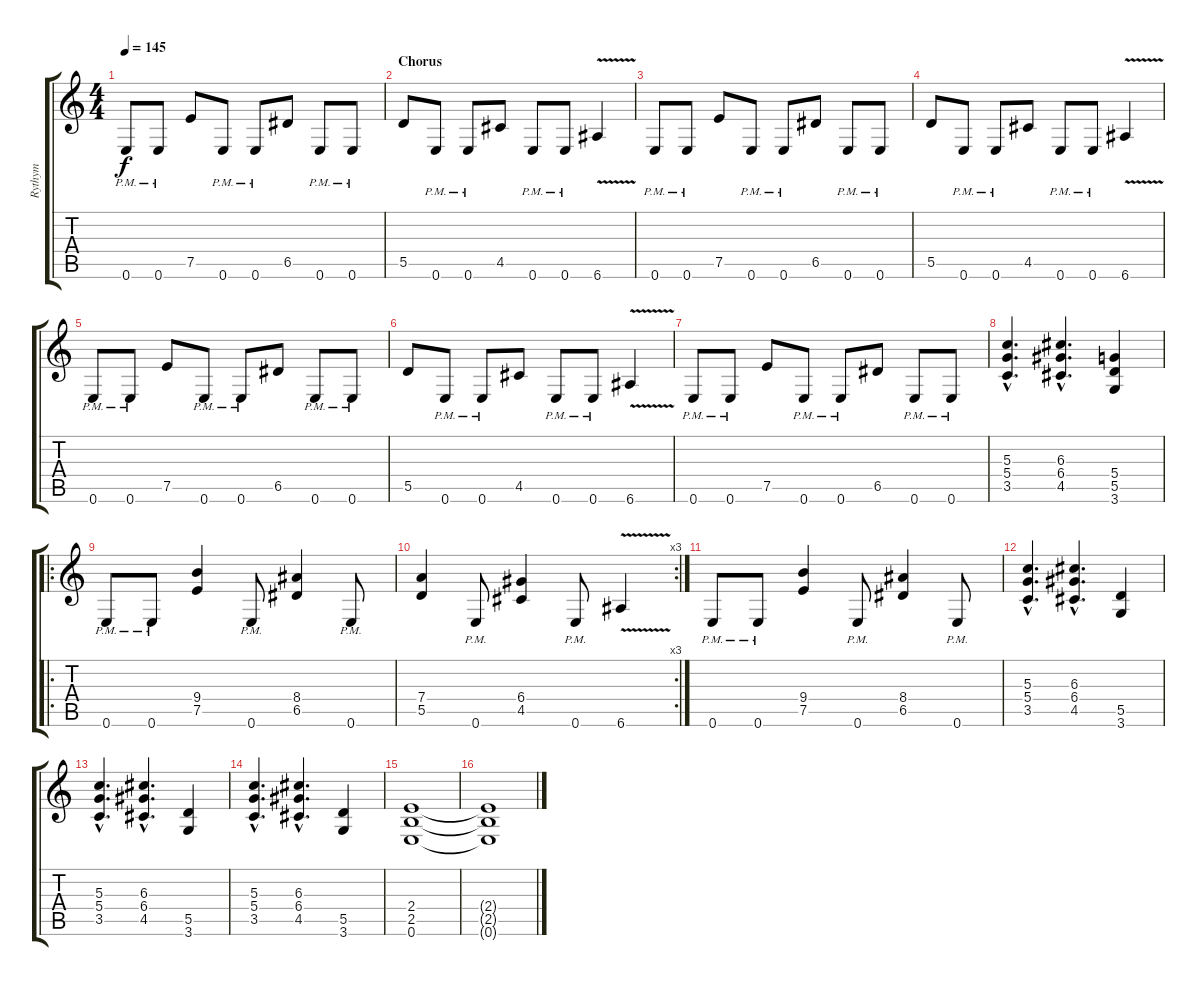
\track ("Rythym" "Rythym") {instrument distortionguitar}
\staff {score tabs}
\tuning (E4 B3 G3 D3 A2 E2) {hide}
\ts (4 4)
\tempo 145
\clef g2
\ks c
0.6{pm}.8{dy f} 0.6{pm}.8 7.5.8 0.6{pm}.8 0.6{pm}.8 6.5.8 0.6{pm}.8 0.6{pm}.8 |
\section ("" "Chorus")
5.5.8 0.6{pm}.8 0.6{pm}.8 4.5.8 0.6{pm}.8 0.6{pm}.8 6.6{v}.4 |
0.6{pm}.8 0.6{pm}.8 7.5.8 0.6{pm}.8 0.6{pm}.8 6.5.8 0.6{pm}.8 0.6{pm}.8 |
5.5.8 0.6{pm}.8 0.6{pm}.8 4.5.8 0.6{pm}.8 0.6{pm}.8 6.6{v}.4 |
0.6{pm}.8 0.6{pm}.8 7.5.8 0.6{pm}.8 0.6{pm}.8 6.5.8 0.6{pm}.8 0.6{pm}.8 |
5.5.8 0.6{pm}.8 0.6{pm}.8 4.5.8 0.6{pm}.8 0.6{pm}.8 6.6{v}.4 |
0.6{pm}.8 0.6{pm}.8 7.5.8 0.6{pm}.8 0.6{pm}.8 6.5.8 0.6{pm}.8 0.6{pm}.8 |
(5.3{hac} 5.4{hac} 3.5{hac}).4{d} (6.3{hac} 6.4{hac} 4.5{hac}).4{d} (5.4 5.5 3.6).4 |
\ro
0.6{pm}.8 0.6{pm}.8 (9.4 7.5).4 0.6{pm}.8 (8.4 6.5).4 0.6{pm}.8 |
\rc 3
(7.4 5.5).4 0.6{pm}.8 (6.4 4.5).4 0.6{pm}.8 6.6{v}.4 |
0.6{pm}.8 0.6{pm}.8 (9.4 7.5).4 0.6{pm}.8 (8.4 6.5).4 0.6{pm}.8 |
(5.3{hac} 5.4{hac} 3.5{hac}).4{d} (6.3{hac} 6.4{hac} 4.5{hac}).4{d} (5.5 3.6).4 |
(5.3{hac} 5.4{hac} 3.5{hac}).4{d} (6.3{hac} 6.4{hac} 4.5{hac}).4{d} (5.5 3.6).4 |
(5.3{hac} 5.4{hac} 3.5{hac}).4{d} (6.3{hac} 6.4{hac} 4.5{hac}).4{d} (5.5 3.6).4 |
(2.4 2.5 0.6).1{volume 2} |
(2.4{t} 2.5{t} 0.6{t}).1
